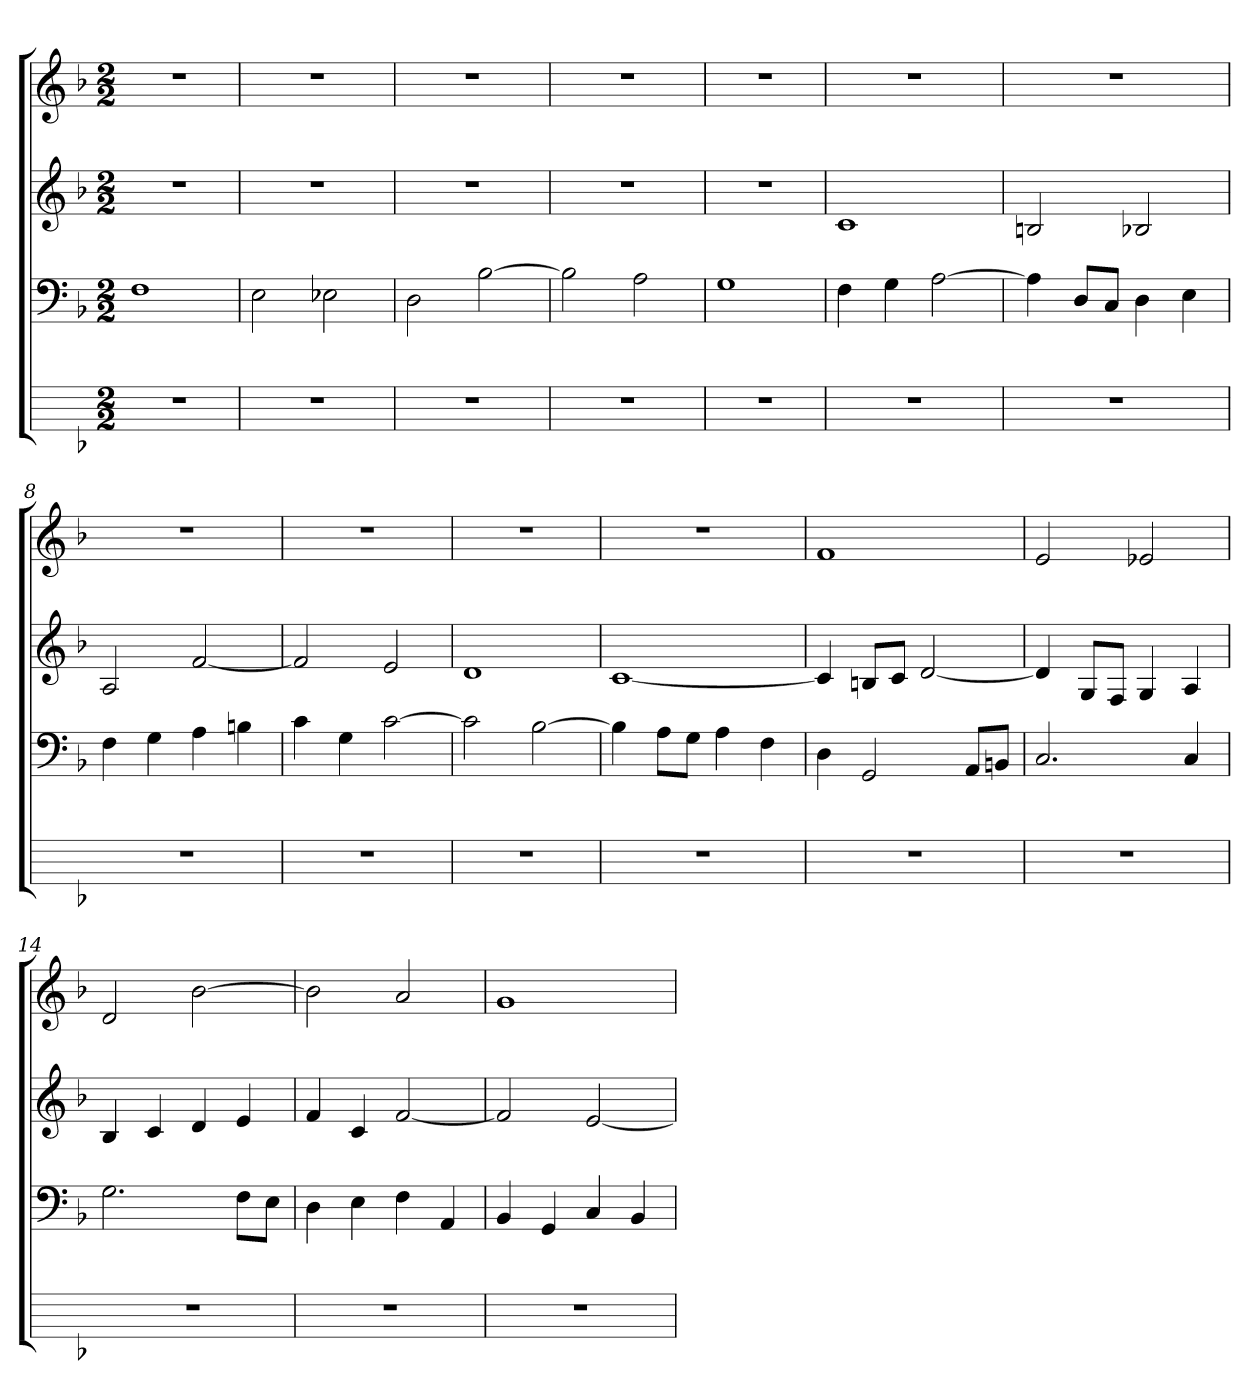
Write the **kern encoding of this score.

**kern	**kern	**kern	**kern
*part4	*part3	*part2	*part1
*staff4	*staff3	*staff2	*staff1
*k[b-]	*k[b-]	*k[b-]	*k[b-]
*M2/2	*M2/2	*M2/2	*M2/2
*MM60	*MM60	*MM60	*MM60
=1	=1	=1	=1
1r	1F	1r	1r
=2	=2	=2	=2
1r	2E	1r	1r
.	2E-X	.	.
=3	=3	=3	=3
1r	2D	1r	1r
.	[2B-	.	.
=4	=4	=4	=4
1r	2B-]	1r	1r
.	2A	.	.
=5	=5	=5	=5
1r	1G	1r	1r
=6	=6	=6	=6
1r	4F	1c	1r
.	4G	.	.
.	[2A	.	.
=7	=7	=7	=7
1r	4A]	2Bn	1r
.	8DL	.	.
.	8CJ	.	.
.	4D	2B-X	.
.	4E	.	.
=8	=8	=8	=8
1r	4F	2A	1r
.	4G	.	.
.	4A	[2f	.
.	4Bn	.	.
=9	=9	=9	=9
1r	4c	2f]	1r
.	4G	.	.
.	[2c	2e	.
=10	=10	=10	=10
1r	2c]	1d	1r
.	[2B-	.	.
=11	=11	=11	=11
1r	4B-]	[1c	1r
.	8AL	.	.
.	8GJ	.	.
.	4A	.	.
.	4F	.	.
=12	=12	=12	=12
1r	4D	4c]	1f
.	2GG	8BnL	.
.	.	8cJ	.
.	.	[2d	.
.	8AAL	.	.
.	8BBnJ	.	.
=13	=13	=13	=13
1r	2.C	4d]	2e
.	.	8GL	.
.	.	8FJ	.
.	.	4G	2e-X
.	4C	4A	.
=14	=14	=14	=14
1r	2.G	4B-	2d
.	.	4c	.
.	.	4d	[2b-
.	8FL	4e	.
.	8EJ	.	.
=15	=15	=15	=15
1r	4D	4f	2b-]
.	4E	4c	.
.	4F	[2f	2a
.	4AA	.	.
=16	=16	=16	=16
1r	4BB-	2f]	1g
.	4GG	.	.
.	4C	[2e	.
.	4BB-	.	.
=	=	=	=
*-	*-	*-	*-
